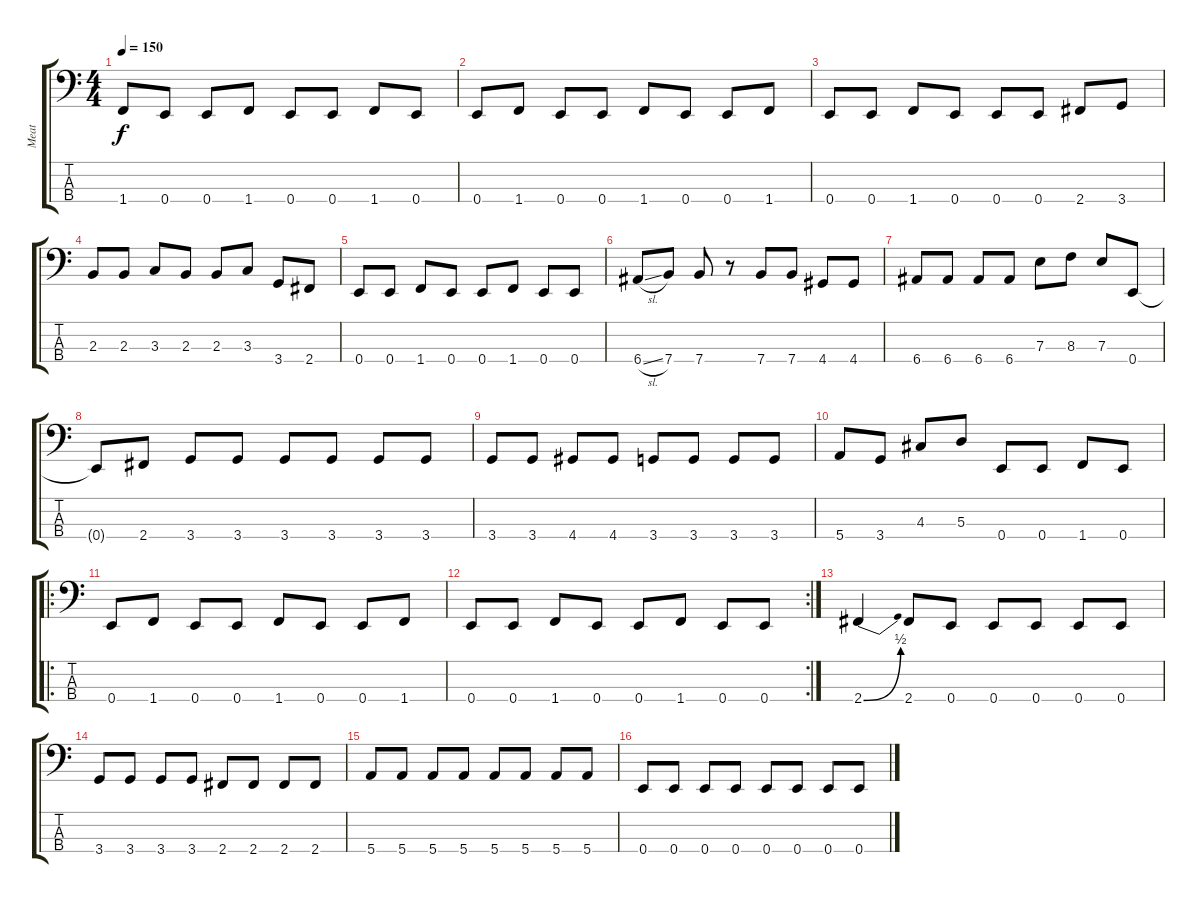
\track ("Meat" "Meat") {instrument electricbasspick}
\staff {score tabs}
\tuning (G2 D2 A1 E1) {hide}
\ts (4 4)
\tempo 150
\clef f4
\ks c
1.4.8{dy f} 0.4.8 0.4.8 1.4.8 0.4.8 0.4.8 1.4.8 0.4.8 |
0.4.8 1.4.8 0.4.8 0.4.8 1.4.8 0.4.8 0.4.8 1.4.8 |
0.4.8 0.4.8 1.4.8 0.4.8 0.4.8 0.4.8 2.4.8 3.4.8 |
2.3.8 2.3.8 3.3.8 2.3.8 2.3.8 3.3.8 3.4.8 2.4.8 |
0.4.8 0.4.8 1.4.8 0.4.8 0.4.8 1.4.8 0.4.8 0.4.8 |
6.4{sl}.8 7.4.8 7.4.8 r.8 7.4.8 7.4.8 4.4.8 4.4.8 |
6.4.8 6.4.8 6.4.8 6.4.8 7.3.8 8.3.8 7.3.8 0.4.8 |
0.4{t}.8 2.4.8 3.4.8 3.4.8 3.4.8 3.4.8 3.4.8 3.4.8 |
3.4.8 3.4.8 4.4.8 4.4.8 3.4.8 3.4.8 3.4.8 3.4.8 |
5.4.8 3.4.8 4.3.8 5.3.8 0.4.8 0.4.8 1.4.8 0.4.8 |
\ro
0.4.8 1.4.8 0.4.8 0.4.8 1.4.8 0.4.8 0.4.8 1.4.8 |
\rc 2
0.4.8 0.4.8 1.4.8 0.4.8 0.4.8 1.4.8 0.4.8 0.4.8 |
2.4{be (bend 0 0 60 2)}.4 2.4.8 0.4.8 0.4.8 0.4.8 0.4.8 0.4.8 |
3.4.8 3.4.8 3.4.8 3.4.8 2.4.8 2.4.8 2.4.8 2.4.8 |
5.4.8 5.4.8 5.4.8 5.4.8 5.4.8 5.4.8 5.4.8 5.4.8 |
0.4.8 0.4.8 0.4.8 0.4.8 0.4.8 0.4.8 0.4.8 0.4.8
